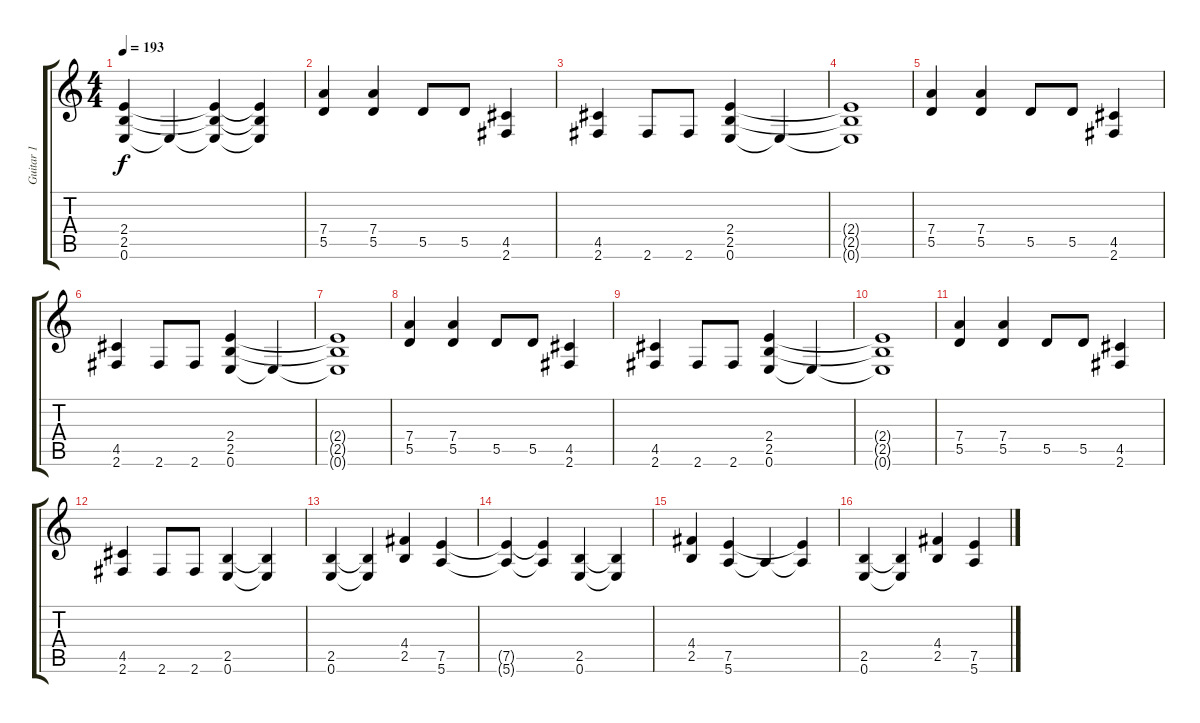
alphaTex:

\track ("Guitar 1" "Guitar 1") {instrument distortionguitar}
\staff {score tabs}
\tuning (E4 B3 G3 D3 A2 E2) {hide}
\ts (4 4)
\tempo 193
\clef g2
\ks c
(2.4{t} 2.5{t} 0.6{t}).4{dy f} 0.6{t}.4 (2.4{t} 2.5{t} 0.6{t}).4 (2.4{t} 2.5{t} 0.6{t}).4 |
(7.4 5.5).4 (7.4 5.5).4 5.5.8 5.5.8 (4.5 2.6).4 |
(4.5 2.6).4 2.6.8 2.6.8 (2.4 2.5 0.6).4 0.6{t}.4 |
(2.4{t} 2.5{t} 0.6{t}).1 |
(7.4 5.5).4 (7.4 5.5).4 5.5.8 5.5.8 (4.5 2.6).4 |
(4.5 2.6).4 2.6.8 2.6.8 (2.4 2.5 0.6).4 0.6{t}.4 |
(2.4{t} 2.5{t} 0.6{t}).1 |
(7.4 5.5).4 (7.4 5.5).4 5.5.8 5.5.8 (4.5 2.6).4 |
(4.5 2.6).4 2.6.8 2.6.8 (2.4 2.5 0.6).4 0.6{t}.4 |
(2.4{t} 2.5{t} 0.6{t}).1 |
(7.4 5.5).4 (7.4 5.5).4 5.5.8 5.5.8 (4.5 2.6).4 |
(4.5 2.6).4 2.6.8 2.6.8 (2.5 0.6).4 (2.5{t} 0.6{t}).4 |
(2.5 0.6).4 (2.5{t} 0.6{t}).4 (4.4 2.5).4 (7.5 5.6).4 |
(7.5{t} 5.6{t}).4 (7.5{t} 5.6{t}).4 (2.5 0.6).4 (2.5{t} 0.6{t}).4 |
(4.4 2.5).4 (7.5 5.6).4 5.6{t}.4 (7.5{t} 5.6{t}).4 |
(2.5 0.6).4 (2.5{t} 0.6{t}).4 (4.4 2.5).4 (7.5 5.6).4
